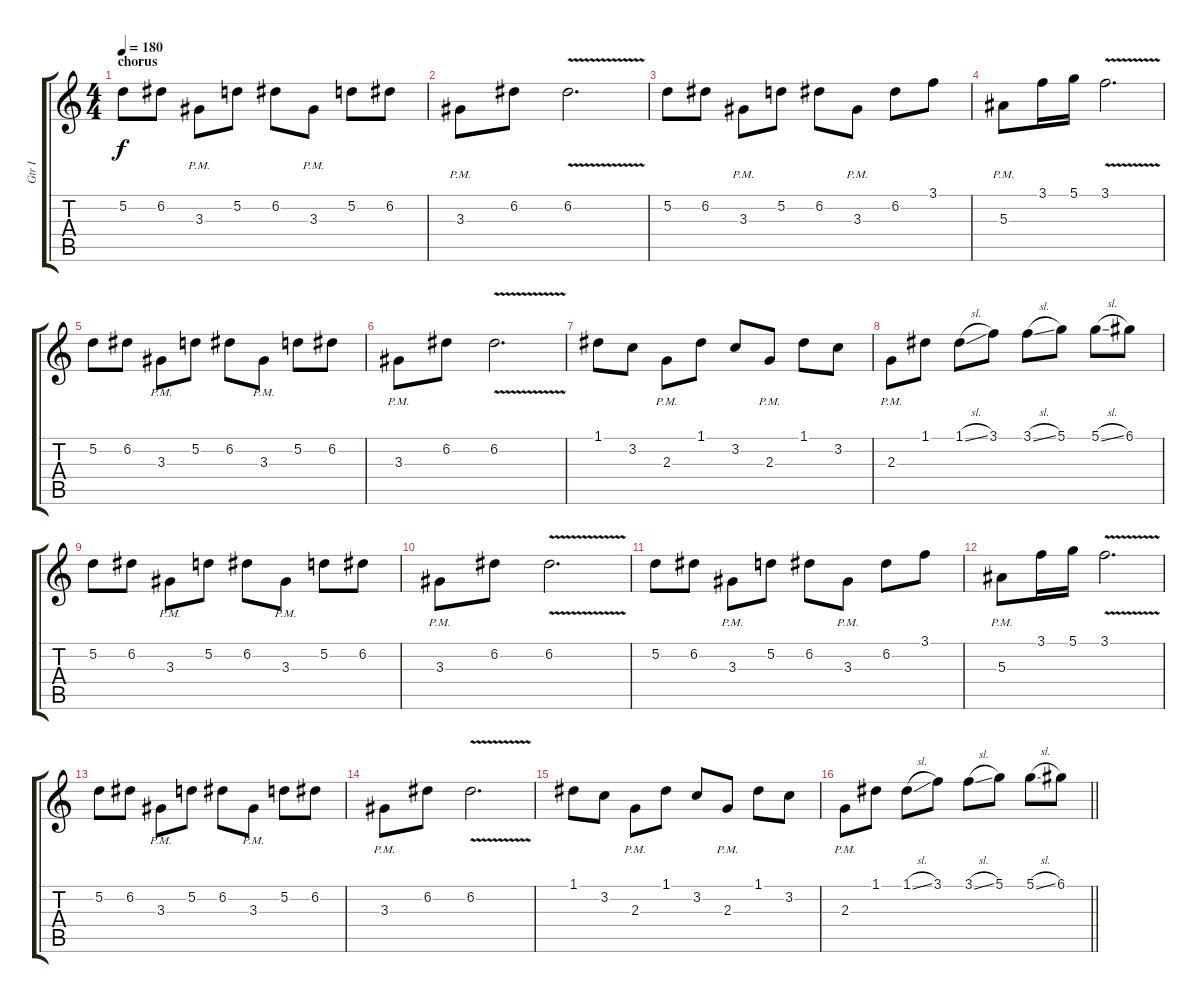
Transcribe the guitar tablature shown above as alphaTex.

\track ("Gtr I" "Gtr I") {instrument distortionguitar}
\staff {score tabs}
\tuning (D4 A3 F3 C3 G2 C2) {hide}
\ts (4 4)
\section ("" "chorus")
\tempo 180
\clef g2
\ks c
5.2.8{dy f balance 8} 6.2.8 3.3{pm}.8 5.2.8 6.2.8 3.3{pm}.8 5.2.8 6.2.8 |
3.3{pm}.8 6.2.8 6.2{v}.2{d} |
5.2.8 6.2.8 3.3{pm}.8 5.2.8 6.2.8 3.3{pm}.8 6.2.8 3.1.8 |
5.3{pm}.8 3.1.16 5.1.16 3.1{v}.2{d} |
5.2.8 6.2.8 3.3{pm}.8 5.2.8 6.2.8 3.3{pm}.8 5.2.8 6.2.8 |
3.3{pm}.8 6.2.8 6.2{v}.2{d} |
1.1.8 3.2.8 2.3{pm}.8 1.1.8 3.2.8 2.3{pm}.8 1.1.8 3.2.8 |
2.3{pm}.8 1.1.8 1.1{sl}.8 3.1.8 3.1{sl}.8 5.1.8 5.1{sl}.8 6.1.8 |
5.2.8 6.2.8 3.3{pm}.8 5.2.8 6.2.8 3.3{pm}.8 5.2.8 6.2.8 |
3.3{pm}.8 6.2.8 6.2{v}.2{d} |
5.2.8 6.2.8 3.3{pm}.8 5.2.8 6.2.8 3.3{pm}.8 6.2.8 3.1.8 |
5.3{pm}.8 3.1.16 5.1.16 3.1{v}.2{d} |
5.2.8 6.2.8 3.3{pm}.8 5.2.8 6.2.8 3.3{pm}.8 5.2.8 6.2.8 |
3.3{pm}.8 6.2.8 6.2{v}.2{d} |
1.1.8 3.2.8 2.3{pm}.8 1.1.8 3.2.8 2.3{pm}.8 1.1.8 3.2.8 |
\barLineRight lightlight
2.3{pm}.8 1.1.8 1.1{sl}.8 3.1.8 3.1{sl}.8 5.1.8 5.1{sl}.8 6.1.8
